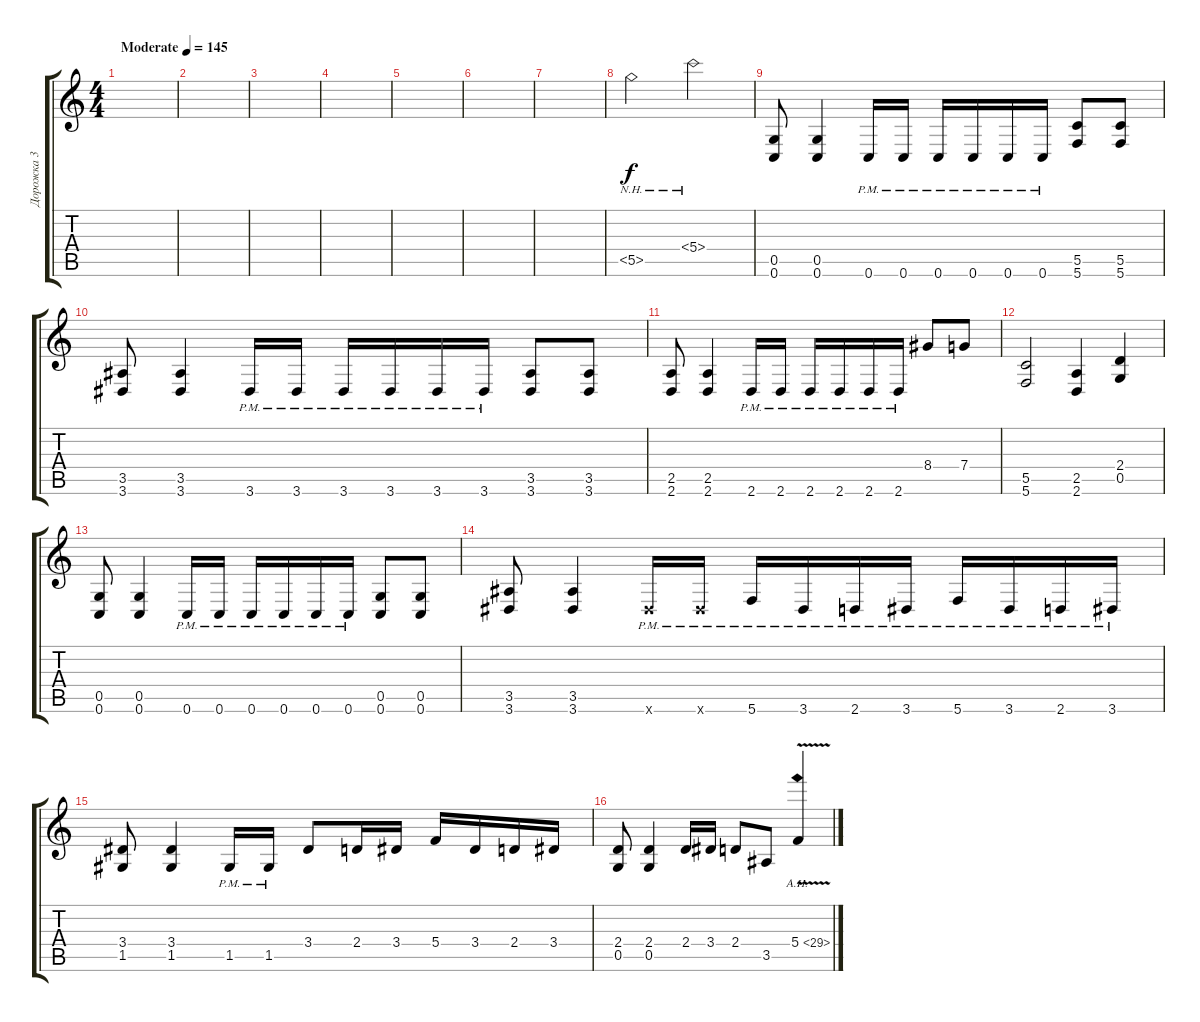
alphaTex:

\track ("Дорожка 3" "Дорожка 3") {instrument overdrivenguitar}
\staff {score tabs}
\tuning (D4 A3 F3 C3 G2 C2) {hide}
\ts (4 4)
\tempo (145 "Moderate")
\clef g2
\ks c
|
|
|
|
|
|
|
5.5{nh}.2 5.4{nh}.2 |
(0.5 0.6).8 (0.5 0.6).4 0.6{pm}.16 0.6{pm}.16 0.6{pm}.16 0.6{pm}.16 0.6{pm}.16 0.6{pm}.16 (5.5 5.6).8 (5.5 5.6).8 |
(3.5 3.6).8 (3.5 3.6).4 3.6{pm}.16 3.6{pm}.16 3.6{pm}.16 3.6{pm}.16 3.6{pm}.16 3.6{pm}.16 (3.5 3.6).8 (3.5 3.6).8 |
(2.5 2.6).8 (2.5 2.6).4 2.6{pm}.16 2.6{pm}.16 2.6{pm}.16 2.6{pm}.16 2.6{pm}.16 2.6{pm}.16 8.4.8 7.4.8 |
(5.5 5.6).2 (2.5 2.6).4 (2.4 0.5).4 |
(0.5 0.6).8 (0.5 0.6).4 0.6{pm}.16 0.6{pm}.16 0.6{pm}.16 0.6{pm}.16 0.6{pm}.16 0.6{pm}.16 (0.5 0.6).8 (0.5 0.6).8 |
(3.5 3.6).8 (3.5 3.6).4 3.6{pm x}.16 3.6{pm x}.16 5.6{pm}.16 3.6{pm}.16 2.6{pm}.16 3.6{pm}.16 5.6{pm}.16 3.6{pm}.16 2.6{pm}.16 3.6{pm}.16 |
(3.4 1.5).8 (3.4 1.5).4 1.5{pm}.16 1.5{pm}.16 3.4.8 2.4.16 3.4.16 5.4.16 3.4.16 2.4.16 3.4.16 |
(2.4 0.5).8 (2.4 0.5).4 2.4.16 3.4.16 2.4.8 3.5.8 5.4{ah 24 v}.4
